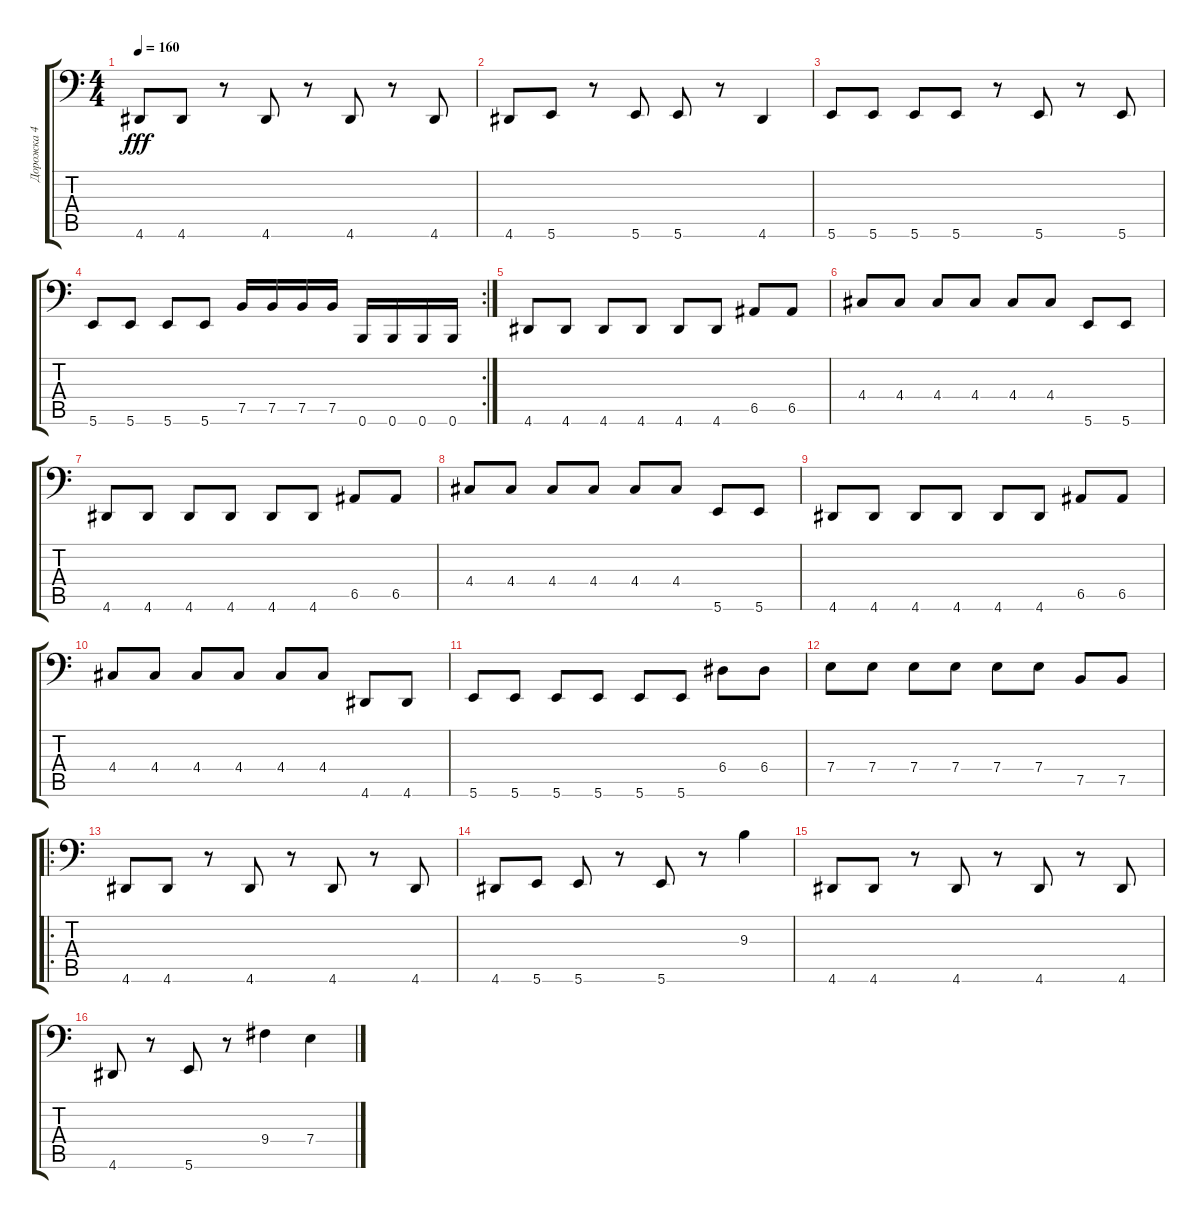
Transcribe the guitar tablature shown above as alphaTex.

\track ("Дорожка 4" "Дорожка 4") {instrument slapbass2}
\staff {score tabs}
\tuning (B2 Gb2 D2 A1 E1 B0) {hide}
\ts (4 4)
\tempo 160
\clef f4
\ks c
4.6.8{dy fff} 4.6.8 r.8 4.6.8 r.8 4.6.8 r.8 4.6.8 |
4.6.8 5.6.8 r.8 5.6.8 5.6.8 r.8 4.6.4 |
5.6.8 5.6.8 5.6.8 5.6.8 r.8 5.6.8 r.8 5.6.8 |
\rc 2
5.6.8 5.6.8 5.6.8 5.6.8 7.5.16 7.5.16 7.5.16 7.5.16 0.6.16 0.6.16 0.6.16 0.6.16 |
4.6.8 4.6.8 4.6.8 4.6.8 4.6.8 4.6.8 6.5.8 6.5.8 |
4.4.8 4.4.8 4.4.8 4.4.8 4.4.8 4.4.8 5.6.8 5.6.8 |
4.6.8 4.6.8 4.6.8 4.6.8 4.6.8 4.6.8 6.5.8 6.5.8 |
4.4.8 4.4.8 4.4.8 4.4.8 4.4.8 4.4.8 5.6.8 5.6.8 |
4.6.8 4.6.8 4.6.8 4.6.8 4.6.8 4.6.8 6.5.8 6.5.8 |
4.4.8 4.4.8 4.4.8 4.4.8 4.4.8 4.4.8 4.6.8 4.6.8 |
5.6.8 5.6.8 5.6.8 5.6.8 5.6.8 5.6.8 6.4.8 6.4.8 |
7.4.8 7.4.8 7.4.8 7.4.8 7.4.8 7.4.8 7.5.8 7.5.8 |
\ro
4.6.8 4.6.8 r.8 4.6.8 r.8 4.6.8 r.8 4.6.8 |
4.6.8 5.6.8 5.6.8 r.8 5.6.8 r.8 9.3.4 |
4.6.8 4.6.8 r.8 4.6.8 r.8 4.6.8 r.8 4.6.8 |
4.6.8 r.8 5.6.8 r.8 9.4.4 7.4.4
